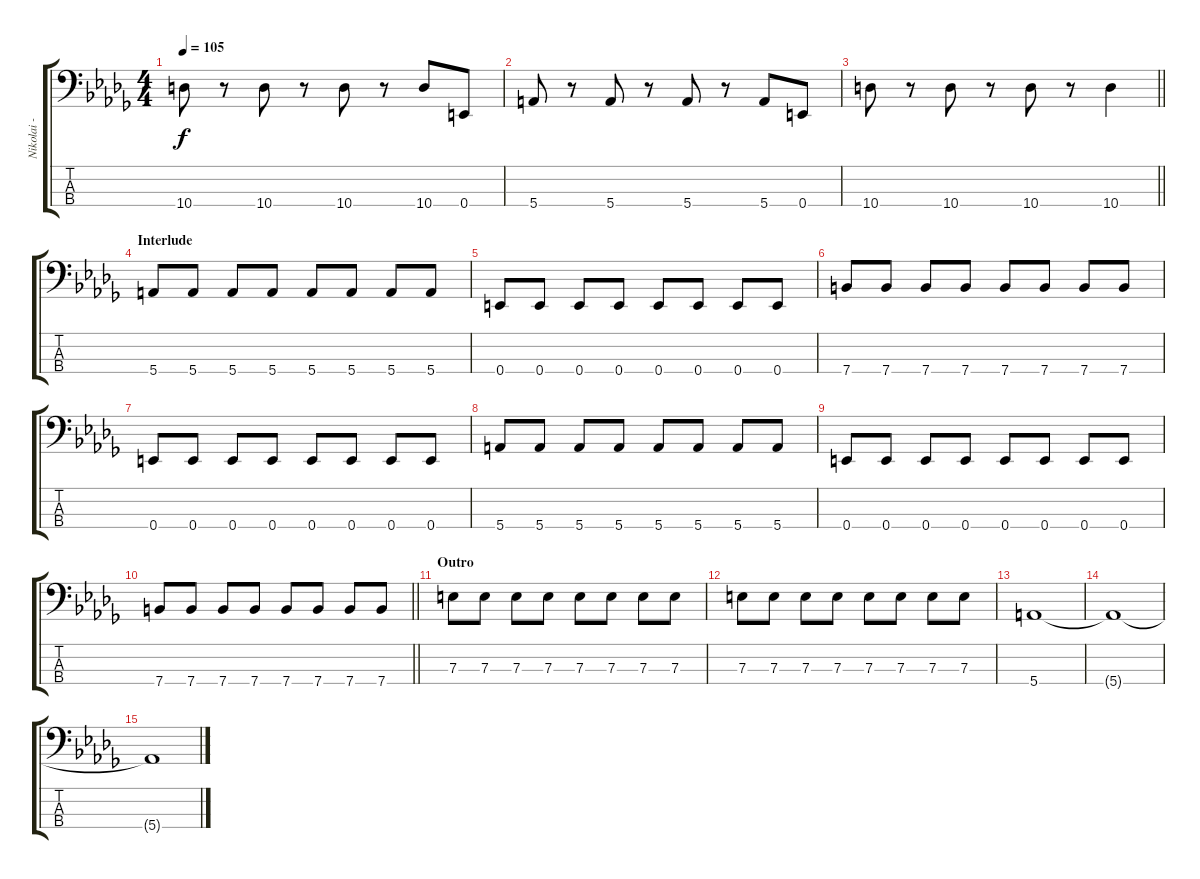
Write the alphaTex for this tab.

\track ("Nikolai - Bass RSE" "Nikolai - ") {instrument electricbasspick}
\staff {score tabs}
\tuning (G2 D2 A1 E1) {hide}
\ts (4 4)
\tempo 105
\clef f4
\ks db
10.4.8{dy f} r.8 10.4.8 r.8 10.4.8 r.8 10.4.8 0.4.8 |
5.4.8 r.8 5.4.8 r.8 5.4.8 r.8 5.4.8 0.4.8 |
\barLineRight lightlight
10.4.8 r.8 10.4.8 r.8 10.4.8 r.8 10.4.4 |
\section ("" "Interlude")
5.4.8 5.4.8 5.4.8 5.4.8 5.4.8 5.4.8 5.4.8 5.4.8 |
0.4.8 0.4.8 0.4.8 0.4.8 0.4.8 0.4.8 0.4.8 0.4.8 |
7.4.8 7.4.8 7.4.8 7.4.8 7.4.8 7.4.8 7.4.8 7.4.8 |
0.4.8 0.4.8 0.4.8 0.4.8 0.4.8 0.4.8 0.4.8 0.4.8 |
5.4.8 5.4.8 5.4.8 5.4.8 5.4.8 5.4.8 5.4.8 5.4.8 |
0.4.8 0.4.8 0.4.8 0.4.8 0.4.8 0.4.8 0.4.8 0.4.8 |
\barLineRight lightlight
7.4.8 7.4.8 7.4.8 7.4.8 7.4.8 7.4.8 7.4.8 7.4.8 |
\section ("" "Outro")
7.3.8 7.3.8 7.3.8 7.3.8 7.3.8 7.3.8 7.3.8 7.3.8 |
7.3.8 7.3.8 7.3.8 7.3.8 7.3.8 7.3.8 7.3.8 7.3.8 |
5.4.1 |
5.4{t}.1 |
5.4{t}.1
